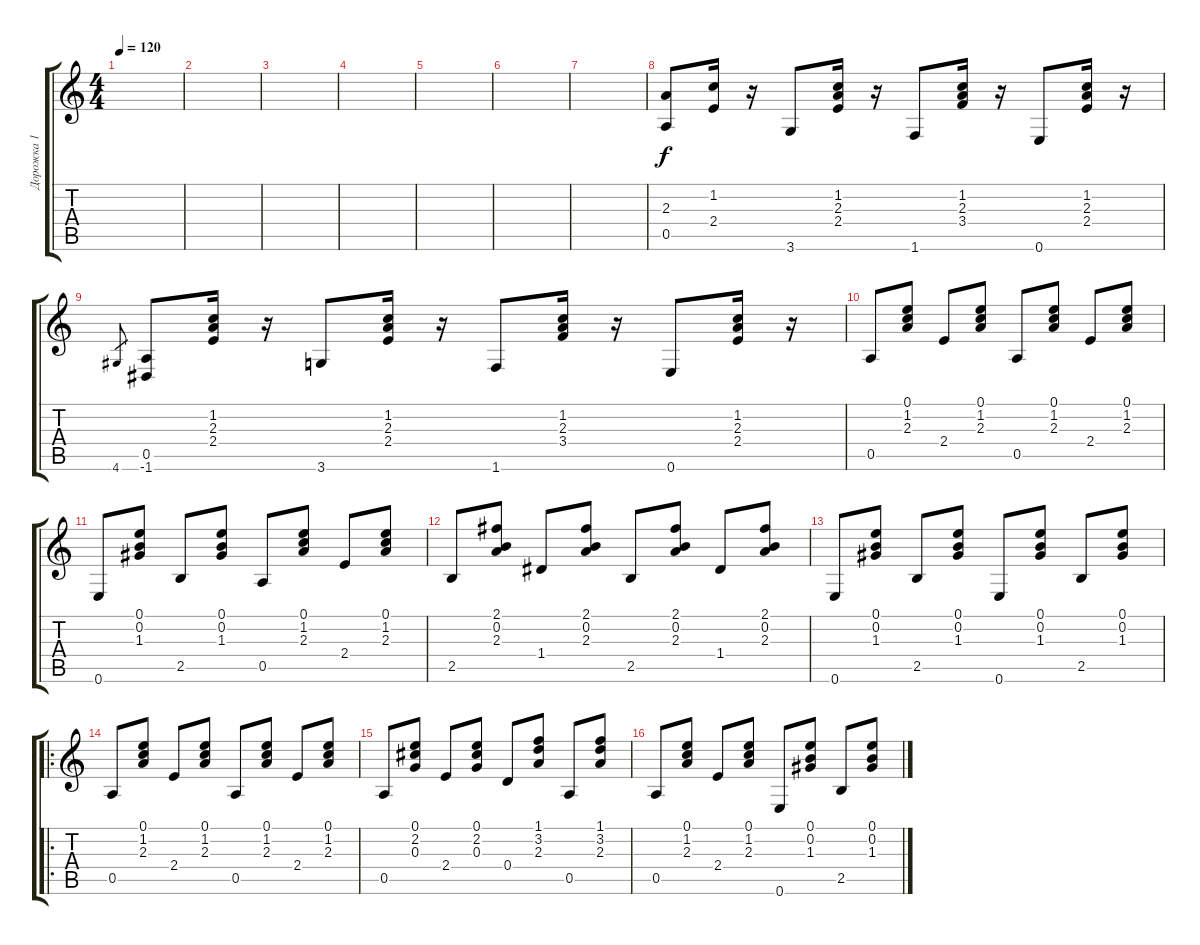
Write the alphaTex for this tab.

\track ("Дорожка 1" "Дорожка 1") {instrument acousticguitarsteel}
\staff {score tabs}
\tuning (E4 B3 G3 D3 A2 E2) {hide}
\ts (4 4)
\tempo 120
\clef g2
\ks c
|
|
|
|
|
|
|
(2.3 0.5).8 (1.2 2.4).16 r.16 3.6.8 (1.2 2.3 2.4).16 r.16 1.6.8 (1.2 2.3 3.4).16 r.16 0.6.8 (1.2 2.3 2.4).16 r.16 |
4.6.8{gr} (0.5 -1.6).8 (1.2 2.3 2.4).16 r.16 3.6.8 (1.2 2.3 2.4).16 r.16 1.6.8 (1.2 2.3 3.4).16 r.16 0.6.8 (1.2 2.3 2.4).16 r.16 |
0.5.8 (0.1 1.2 2.3).8 2.4.8 (0.1 1.2 2.3).8 0.5.8 (0.1 1.2 2.3).8 2.4.8 (0.1 1.2 2.3).8 |
0.6.8 (0.1 0.2 1.3).8 2.5.8 (0.1 0.2 1.3).8 0.5.8 (0.1 1.2 2.3).8 2.4.8 (0.1 1.2 2.3).8 |
2.5.8 (2.1 0.2 2.3).8 1.4.8 (2.1 0.2 2.3).8 2.5.8 (2.1 0.2 2.3).8 1.4.8 (2.1 0.2 2.3).8 |
0.6.8 (0.1 0.2 1.3).8 2.5.8 (0.1 0.2 1.3).8 0.6.8 (0.1 0.2 1.3).8 2.5.8 (0.1 0.2 1.3).8 |
\ro
0.5.8 (0.1 1.2 2.3).8 2.4.8 (0.1 1.2 2.3).8 0.5.8 (0.1 1.2 2.3).8 2.4.8 (0.1 1.2 2.3).8 |
0.5.8 (0.1 2.2 0.3).8 2.4.8 (0.1 2.2 0.3).8 0.4.8 (1.1 3.2 2.3).8 0.5.8 (1.1 3.2 2.3).8 |
0.5.8 (0.1 1.2 2.3).8 2.4.8 (0.1 1.2 2.3).8 0.6.8 (0.1 0.2 1.3).8 2.5.8 (0.1 0.2 1.3).8
